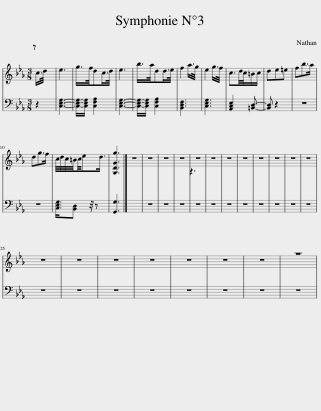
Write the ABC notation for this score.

X:1
%%score { 1 | 2 }
L:1/8
M:3/8
I:linebreak $
K:Eb
V:1 treble
V:2 bass
V:1
 c/>d/ z | e3 | g/>f/dc/>d/ | e3 | b/>a/dd/>e/ | %5
 f2 a/>g/ | e2 g/>f/ | c3/2d/4c/4=B/c/ | de=e | fb>a |$ %10
 dg>f | c/4d/4c/4=B/4c/4ed3/4 | [G,DGg]3 |] z3 | z3 | %15
 z3 | z3 | z3 | z3 | z3 | %20
 z3 | z3 | z3 | z3 | z3 |$ %25
 z3 | z3 | z3 | z3 | z3 | %30
 z3 | z3 | z3 | %33
V:2
 z2 | [C,E,G,]3- | [C,E,G,]/-[C,E,G,]/ [C,F,A,]2 | [C,E,G,]3- | [C,E,G,]/-[C,E,G,]/ [C,F,A,]2 | %5
 [B,,D,F,]3 | [C,E,G,]3 | [A,,C,E,]2 [=B,,D,]- | [B,,D,] z2 | z3 |$ %10
 z3 | [C,E,G,]3/4[B,,D,] z/4 z | [G,,G,]3 |] z3 | z3 | %15
 z3 | z3 | z3 | z3 | z3 | %20
 z3 | z3 | z3 | z3 | z3 |$ %25
 z3 | z3 | z3 | z3 | z3 | %30
 z3 | z3 | z3 | %33
